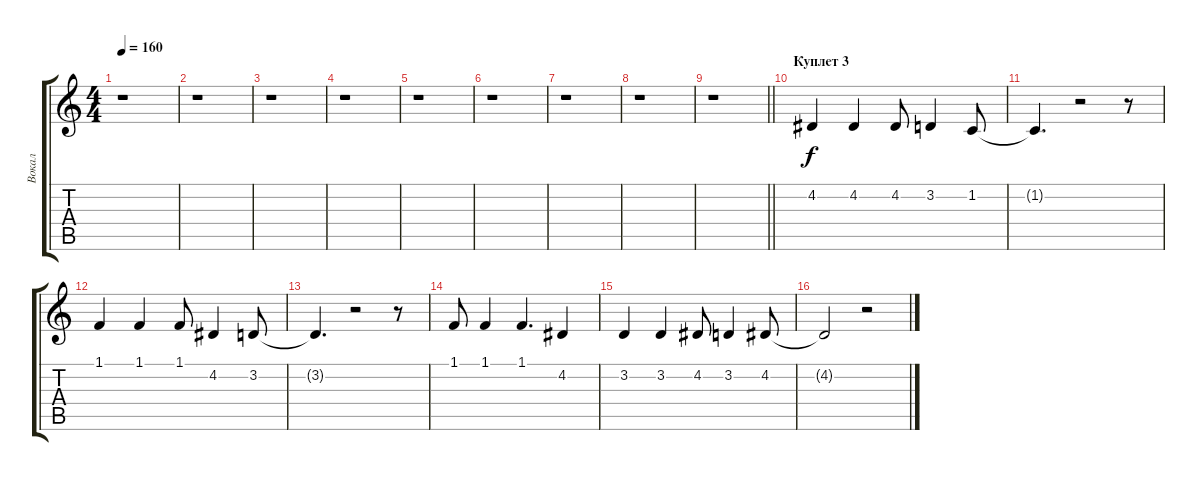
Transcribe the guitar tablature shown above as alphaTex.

\track ("Вокал" "Вокал") {instrument altosax}
\staff {score tabs}
\tuning (E4 B3 G3 D3 A2 E2) {hide}
\ts (4 4)
\tempo 160
\clef g2
\ks c
r.1{dy f} |
r.1 |
r.1 |
r.1 |
r.1 |
r.1 |
r.1 |
r.1 |
\barLineRight lightlight
r.1 |
\section ("" "Куплет 3")
4.2.4 4.2.4 4.2.8 3.2.4 1.2.8 |
1.2{t}.4{d} r.2 r.8 |
1.1.4 1.1.4 1.1.8 4.2.4 3.2.8 |
3.2{t}.4{d} r.2 r.8 |
1.1.8 1.1.4 1.1.4{d} 4.2.4 |
3.2.4 3.2.4 4.2.8 3.2.4 4.2.8 |
4.2{t}.2 r.2
